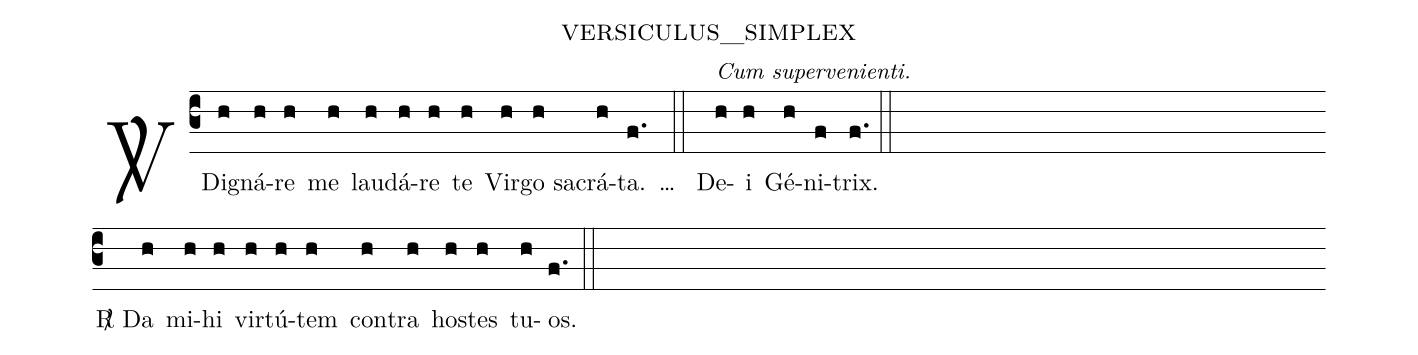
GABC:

name:versiculus_simplex;
%%
(c3) <sp>V/</sp> Di(h)gná(h)re(h) me(h) lau(h)dá(h)re(h) te(h) Vir(h)go sa(h)crá(h)ta.(f.) …(::) <alt>Cum supervenienti.</alt> De(h)i(h) Gé(h)ni(f)trix.(f.) (::) (Z-)
<sp>R/</sp> Da(h) mi(h)hi(h) vir(h)tú(h)tem(h) con(h)tra(h) ho(h)stes(h) tu(h)os.(f.) (::)
